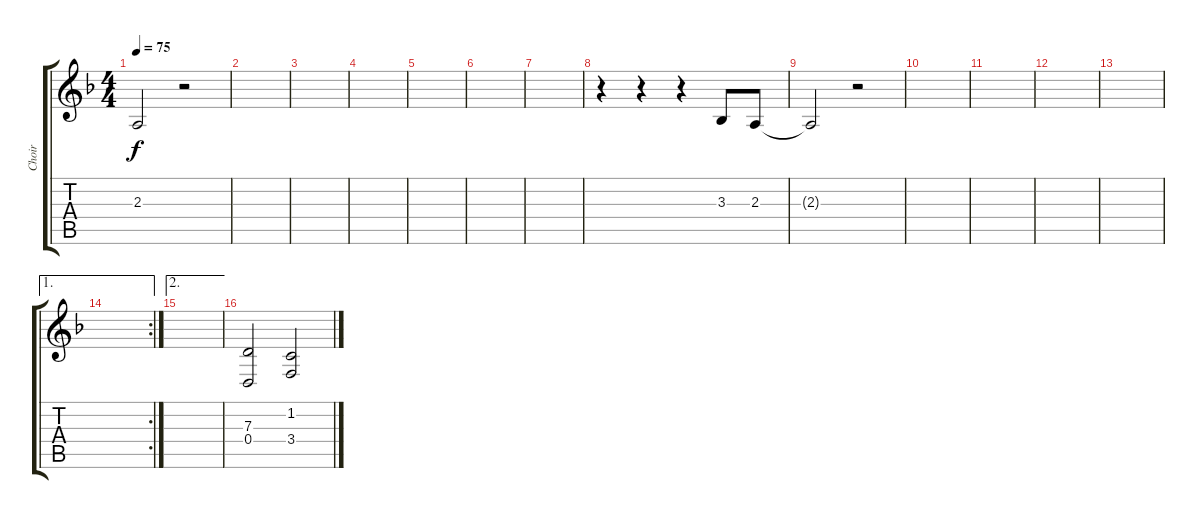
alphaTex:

\track ("Choir" "Choir") {instrument choiraahs}
\staff {score tabs}
\tuning (E4 B3 G3 D3 A2 E2) {hide}
\ts (4 4)
\tempo 75
\clef g2
\ks f
2.3{t}.2{dy f} r.2 |
|
|
|
|
|
|
r.4 r.4 r.4 3.3.8 2.3.8 |
2.3{t}.2 r.2 |
|
|
|
|
\ae 1
\rc 2
|
\ae 2
|
(7.3 0.4).2 (1.2 3.4).2
